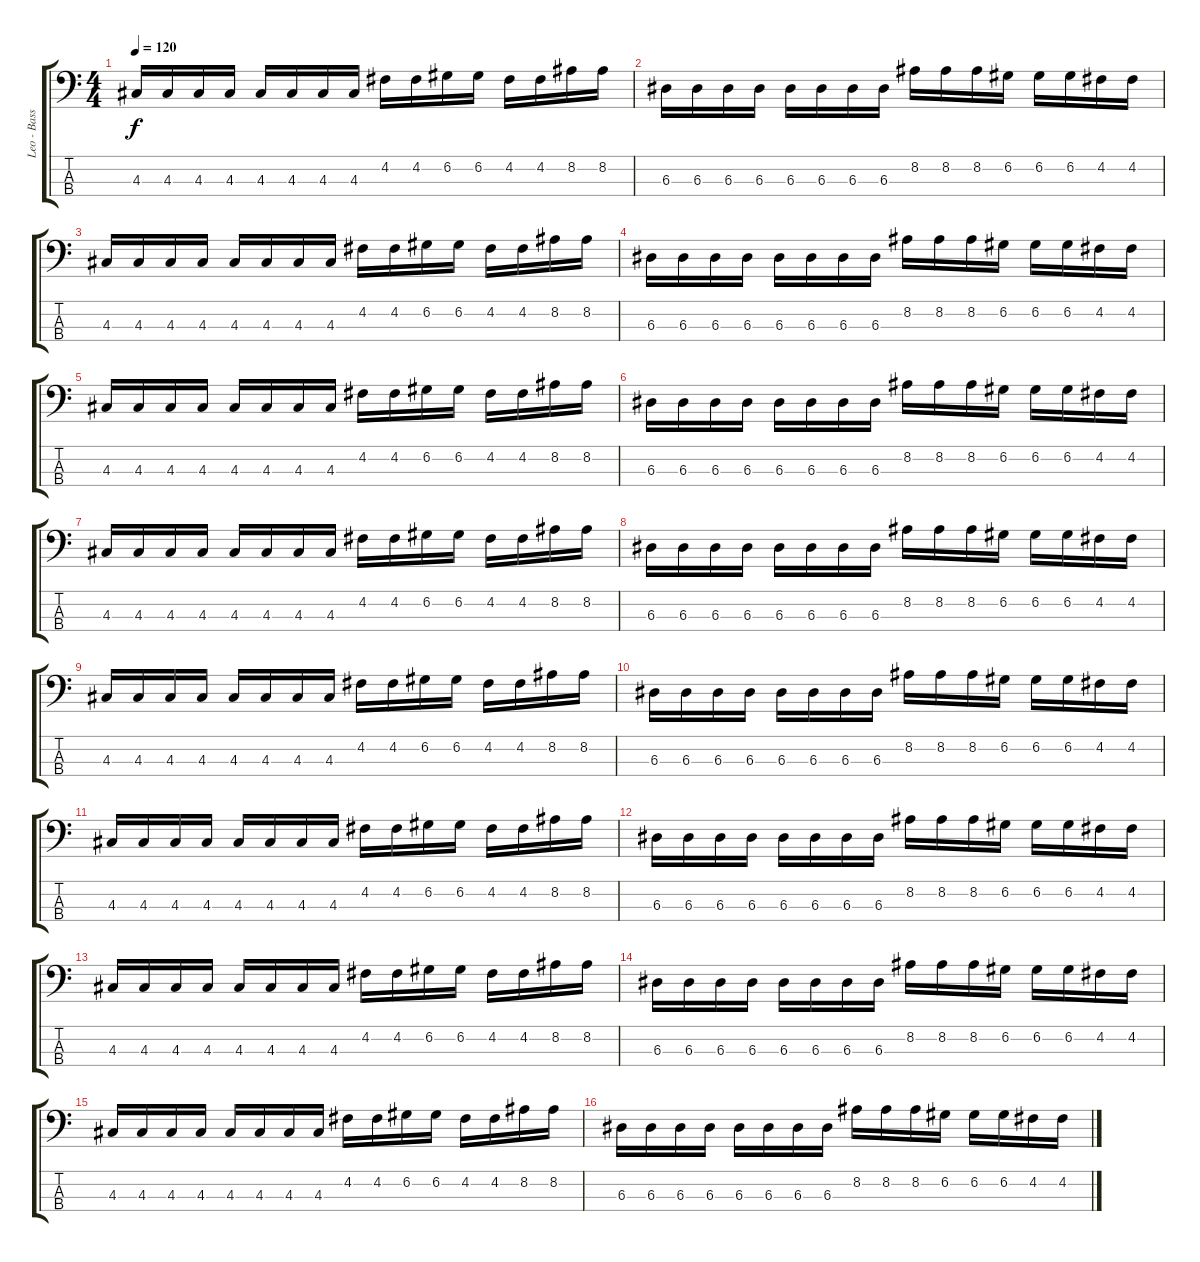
\track ("Leo - Bass" "Leo - Bass") {instrument electricbassfinger}
\staff {score tabs}
\tuning (G2 D2 A1 E1) {hide}
\ts (4 4)
\tempo 120
\clef f4
\ks c
4.3.16{dy f} 4.3.16 4.3.16 4.3.16 4.3.16 4.3.16 4.3.16 4.3.16 4.2.16 4.2.16 6.2.16 6.2.16 4.2.16 4.2.16 8.2.16 8.2.16 |
6.3.16 6.3.16 6.3.16 6.3.16 6.3.16 6.3.16 6.3.16 6.3.16 8.2.16 8.2.16 8.2.16 6.2.16 6.2.16 6.2.16 4.2.16 4.2.16 |
4.3.16 4.3.16 4.3.16 4.3.16 4.3.16 4.3.16 4.3.16 4.3.16 4.2.16 4.2.16 6.2.16 6.2.16 4.2.16 4.2.16 8.2.16 8.2.16 |
6.3.16 6.3.16 6.3.16 6.3.16 6.3.16 6.3.16 6.3.16 6.3.16 8.2.16 8.2.16 8.2.16 6.2.16 6.2.16 6.2.16 4.2.16 4.2.16 |
4.3.16 4.3.16 4.3.16 4.3.16 4.3.16 4.3.16 4.3.16 4.3.16 4.2.16 4.2.16 6.2.16 6.2.16 4.2.16 4.2.16 8.2.16 8.2.16 |
6.3.16 6.3.16 6.3.16 6.3.16 6.3.16 6.3.16 6.3.16 6.3.16 8.2.16 8.2.16 8.2.16 6.2.16 6.2.16 6.2.16 4.2.16 4.2.16 |
4.3.16 4.3.16 4.3.16 4.3.16 4.3.16 4.3.16 4.3.16 4.3.16 4.2.16 4.2.16 6.2.16 6.2.16 4.2.16 4.2.16 8.2.16 8.2.16 |
6.3.16 6.3.16 6.3.16 6.3.16 6.3.16 6.3.16 6.3.16 6.3.16 8.2.16 8.2.16 8.2.16 6.2.16 6.2.16 6.2.16 4.2.16 4.2.16 |
4.3.16 4.3.16 4.3.16 4.3.16 4.3.16 4.3.16 4.3.16 4.3.16 4.2.16 4.2.16 6.2.16 6.2.16 4.2.16 4.2.16 8.2.16 8.2.16 |
6.3.16 6.3.16 6.3.16 6.3.16 6.3.16 6.3.16 6.3.16 6.3.16 8.2.16 8.2.16 8.2.16 6.2.16 6.2.16 6.2.16 4.2.16 4.2.16 |
4.3.16 4.3.16 4.3.16 4.3.16 4.3.16 4.3.16 4.3.16 4.3.16 4.2.16 4.2.16 6.2.16 6.2.16 4.2.16 4.2.16 8.2.16 8.2.16 |
6.3.16 6.3.16 6.3.16 6.3.16 6.3.16 6.3.16 6.3.16 6.3.16 8.2.16 8.2.16 8.2.16 6.2.16 6.2.16 6.2.16 4.2.16 4.2.16 |
4.3.16 4.3.16 4.3.16 4.3.16 4.3.16 4.3.16 4.3.16 4.3.16 4.2.16 4.2.16 6.2.16 6.2.16 4.2.16 4.2.16 8.2.16 8.2.16 |
6.3.16 6.3.16 6.3.16 6.3.16 6.3.16 6.3.16 6.3.16 6.3.16 8.2.16 8.2.16 8.2.16 6.2.16 6.2.16 6.2.16 4.2.16 4.2.16 |
4.3.16 4.3.16 4.3.16 4.3.16 4.3.16 4.3.16 4.3.16 4.3.16 4.2.16 4.2.16 6.2.16 6.2.16 4.2.16 4.2.16 8.2.16 8.2.16 |
6.3.16 6.3.16 6.3.16 6.3.16 6.3.16 6.3.16 6.3.16 6.3.16 8.2.16 8.2.16 8.2.16 6.2.16 6.2.16 6.2.16 4.2.16 4.2.16
